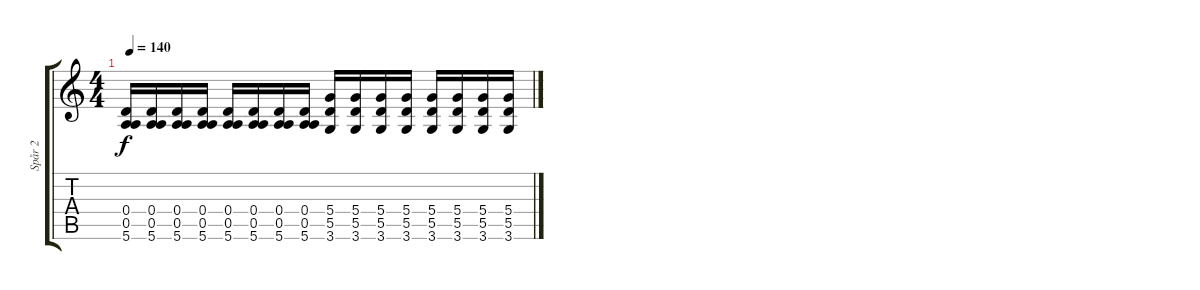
\track ("Spår 2" "Spår 2") {instrument distortionguitar}
\staff {score tabs}
\tuning (E4 B3 G3 D3 A2 E2) {hide}
\ts (4 4)
\tempo 140
\clef g2
\ks c
(0.4 0.5 5.6).16{dy f} (0.4 0.5 5.6).16 (0.4 0.5 5.6).16 (0.4 0.5 5.6).16 (0.4 0.5 5.6).16 (0.4 0.5 5.6).16 (0.4 0.5 5.6).16 (0.4 0.5 5.6).16 (5.4 5.5 3.6).16 (5.4 5.5 3.6).16 (5.4 5.5 3.6).16 (5.4 5.5 3.6).16 (5.4 5.5 3.6).16 (5.4 5.5 3.6).16 (5.4 5.5 3.6).16 (5.4 5.5 3.6).16
